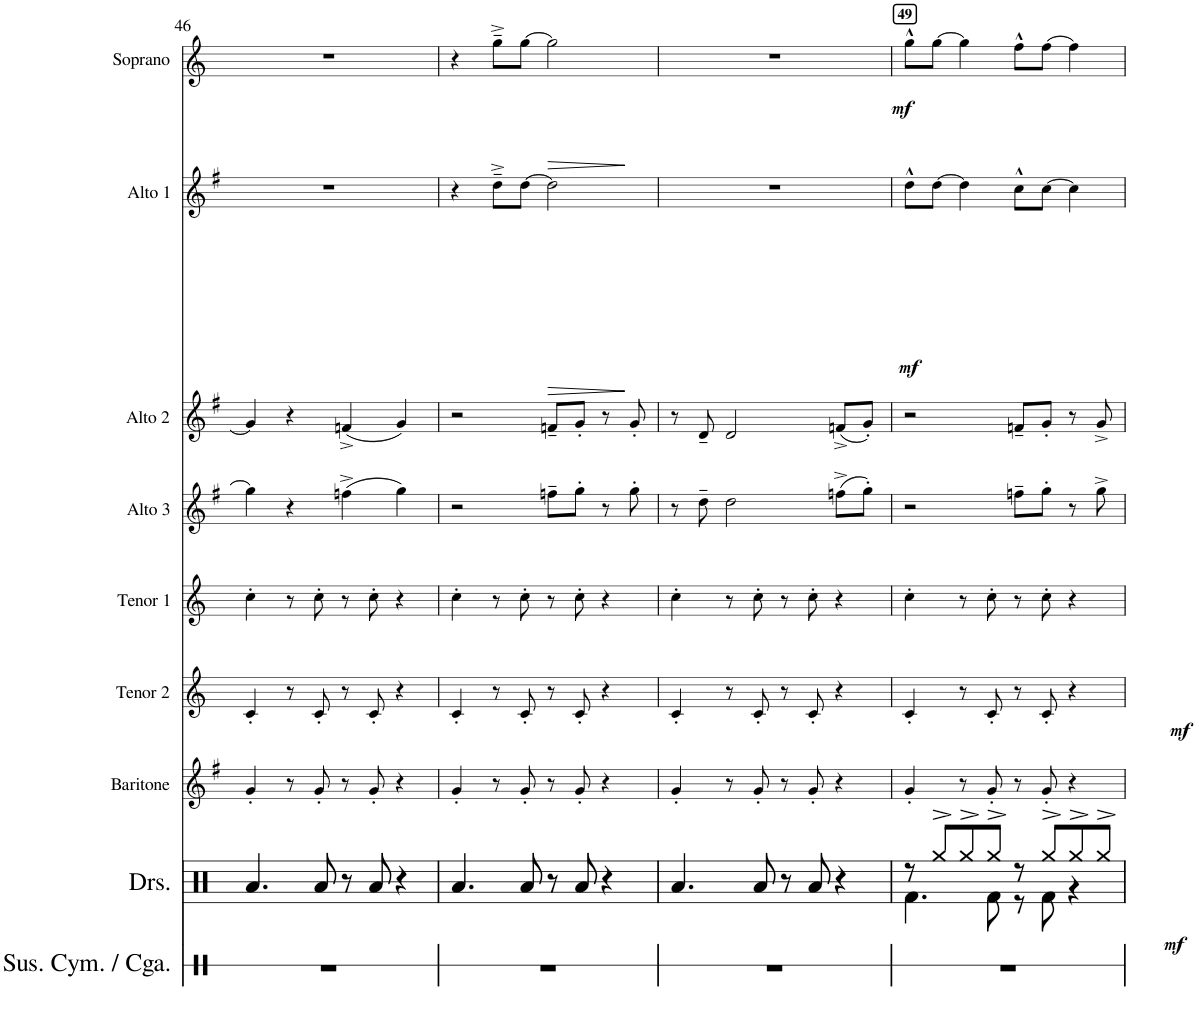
**kern	**kern	**kern	**kern	**kern	**kern	**dynam	**kern	**dynam	**kern	**dynam	**kern	**dynam
*part9	*part8	*part7	*part6	*part5	*part4	*part4	*part3	*part3	*part2	*part2	*part1	*part1
*staff9	*staff8	*staff7	*staff6	*staff5	*staff4	*staff4	*staff3	*staff3	*staff2	*staff2	*staff1	*staff1
*I"Sus. Cymbal / Conga	*I"Drumset	*I"Baritone Saxophone	*I"Tenor Saxophone 2	*I"Tenor Saxophone 1	*I"Alto Saxophone 3	*	*I"Alto Saxophone 2	*	*I"Alto Saxophone 1	*	*I"Soprano Saxophone	*
*I'Sus. Cym. / Cga.	*I'Drs.	*I'Baritone	*I'Tenor 2	*I'Tenor 1	*I'Alto 3	*	*I'Alto 2	*	*I'Alto 1	*	*I'Soprano	*
!!LO:PB:g=z
*clefX	*clefX	*clefG2	*clefG2	*clefG2	*clefG2	*	*clefG2	*	*clefG2	*	*clefG2	*
*	*	*Trd12c21	*Trd8c14	*Trd8c14	*Trd5c9	*	*Trd5c9	*	*Trd5c9	*	*Trd1c2	*
*k[]	*k[]	*k[f#]	*k[]	*k[]	*k[f#]	*	*k[f#]	*	*k[f#]	*	*k[]	*
*M4/4	*M4/4	*M4/4	*M4/4	*M4/4	*M4/4	*	*M4/4	*	*M4/4	*	*M4/4	*
=46	=46	=46	=46	=46	=46	=46	=46	=46	=46	=46	=46	=46
1r	4.Ra/	4g'/	4c'/	4cc'\	4gg\]	.	4g/]	.	1r	.	1r	.
.	.	8r	8r	8r	4r	.	4r	.	.	.	.	.
.	8Ra/	8g'/	8c'/	8cc'\	.	.	.	.	.	.	.	.
.	8r	8r	8r	8r	(4ffn^\	.	(4fn^/	.	.	.	.	.
.	8Ra/	8g'/	8c'/	8cc'\	.	.	.	.	.	.	.	.
.	4r	4r	4r	4r	4gg\)	.	4g/)	.	.	.	.	.
=47	=47	=47	=47	=47	=47	=47	=47	=47	=47	=47	=47	=47
1r	4.Ra/	4g'/	4c'/	4cc'\	2r	.	2r	.	4r	.	4r	.
.	.	8r	8r	8r	.	.	.	.	8dd~^\L	.	8gg~^\L	.
.	8Ra/	8g'/	8c'/	8cc'\	.	.	.	.	[8dd\J	.	[8gg\J	.
!	!	!	!	!	!	!	!	!	!	!LO:HP:b	!	!LO:HP:b
.	8r	8r	8r	8r	8ffn~\L	.	8fn~/L	.	2dd\]	>	2gg\]	>
.	8Ra/	8g'/	8c'/	8cc'\	8gg'\J	.	8g'/J	.	.	.	.	.
.	4r	4r	4r	4r	8r	.	8r	.	.	.	.	.
.	.	.	.	.	8gg'\	.	8g'/	.	.	.	.	.
.	.	.	.	.	.	.	.	.	.	]	.	]
=48	=48	=48	=48	=48	=48	=48	=48	=48	=48	=48	=48	=48
1r	4.Ra/	4g'/	4c'/	4cc'\	8r	.	8r	.	1r	.	1r	.
.	.	.	.	.	8dd~\	.	8d~/	.	.	.	.	.
.	.	8r	8r	8r	2dd\	.	2d/	.	.	.	.	.
.	8Ra/	8g'/	8c'/	8cc'\	.	.	.	.	.	.	.	.
.	8r	8r	8r	8r	.	.	.	.	.	.	.	.
.	8Ra/	8g'/	8c'/	8cc'\	.	.	.	.	.	.	.	.
.	4r	4r	4r	4r	(8ffn^\L	.	(8fn^/L	.	.	.	.	.
.	.	.	.	.	8gg'\J)	.	8g'/J)	.	.	.	.	.
=49	=49	=49	=49	=49	=49	=49	=49	=49	=49	=49	=49	=49
*	*^	*	*	*	*	*	*	*	*	*	*	*
!	!	!	!	!	!	!	!	!	!	!	!	!LO:TX:a:B:t=49	!
!	!	!	!	!	!	!	!	!	!	!	!LO:DY:b	!	!LO:DY:b
1r	8r	4.Rf\	4g'/	4c'/	4cc'\	2r	.	2r	.	8dd^^\L	mf	8gg^^\L	mf
.	8Rgg^/L	.	.	.	.	.	.	.	.	[8dd\J	.	[8gg\J	.
.	8Rgg^/	.	8r	8r	8r	.	.	.	.	4dd\]	.	4gg\]	.
.	8Rgg^/J	8Rf\	8g'/	8c'/	8cc'\	.	.	.	.	.	.	.	.
!	!	!	!	!	!	!	!LO:DY:b	!	!LO:DY:b	!	!	!	!
.	8r	8r	8r	8r	8r	8ffn~\L	mf	8fn~/L	mf	8cc^^\L	.	8ff^^\L	.
.	8Rgg^/L	8Rf\	8g'/	8c'/	8cc'\	8gg'\J	.	8g'/J	.	[8cc\J	.	[8ff\J	.
.	8Rgg^/	4r	4r	4r	4r	8r	.	8r	.	4cc\]	.	4ff\]	.
.	8Rgg^/J	.	.	.	.	8gg^\	.	8g^/	.	.	.	.	.
*	*v	*v	*	*	*	*	*	*	*	*	*	*	*
=	=	=	=	=	=	=	=	=	=	=	=	=
*-	*-	*-	*-	*-	*-	*-	*-	*-	*-	*-	*-	*-
